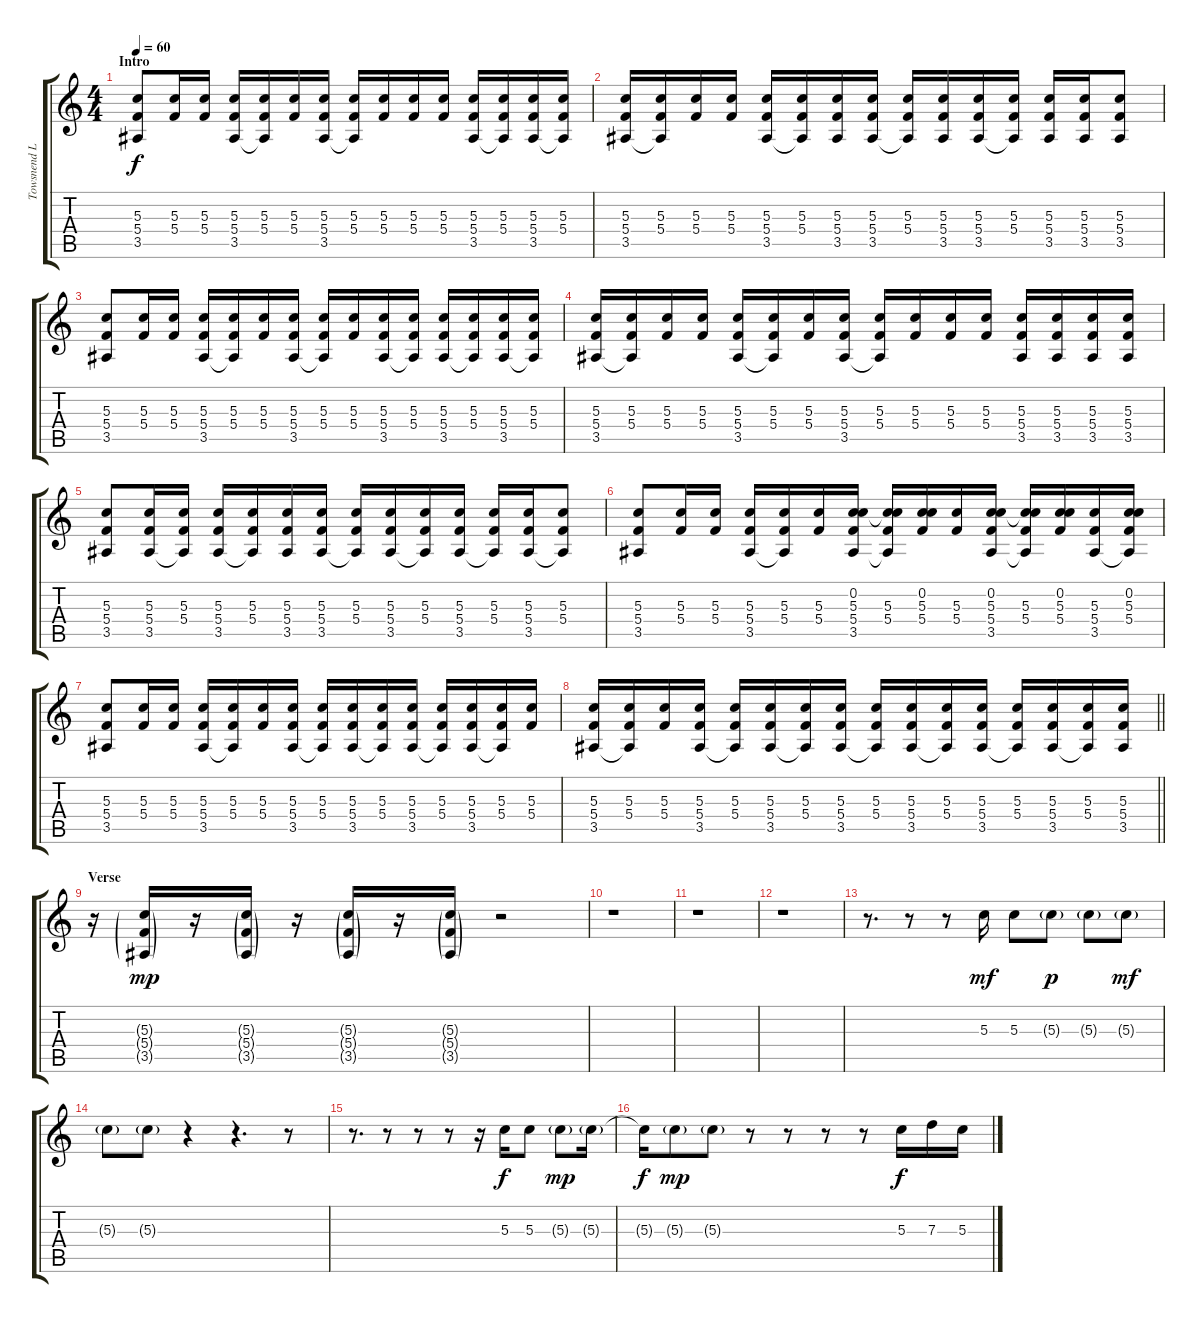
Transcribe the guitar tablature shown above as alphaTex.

\track ("Towsnend Left" "Towsnend L") {instrument acousticguitarsteel}
\staff {score tabs}
\tuning (E4 C4 G3 C3 G2 C2) {hide}
\ts (4 4)
\section ("" "Intro")
\tempo 60
\clef g2
\ks c
(5.3 5.4 3.5).8{dy f instrument acousticguitarsteel} (5.3 5.4).16 (5.3 5.4).16 (5.3 5.4 3.5).16 (5.3 5.4 3.5{t}).16 (5.3 5.4).16 (5.3 5.4 3.5).16 (5.3 5.4 3.5{t}).16 (5.3 5.4).16 (5.3 5.4).16 (5.3 5.4).16 (5.3 5.4 3.5).16 (5.3 5.4 3.5{t}).16 (5.3 5.4 3.5).16 (5.3 5.4 3.5{t}).16 |
(5.3 5.4 3.5).16 (5.3 5.4 3.5{t}).16 (5.3 5.4).16 (5.3 5.4).16 (5.3 5.4 3.5).16 (5.3 5.4 3.5{t}).16 (5.3 5.4 3.5).16 (5.3 5.4 3.5).16 (5.3 5.4 3.5{t}).16 (5.3 5.4 3.5).16 (5.3 5.4 3.5).16 (5.3 5.4 3.5{t}).16 (5.3 5.4 3.5).16 (5.3 5.4 3.5).16 (5.3 5.4 3.5).8 |
(5.3 5.4 3.5).8 (5.3 5.4).16 (5.3 5.4).16 (5.3 5.4 3.5).16 (5.3 5.4 3.5{t}).16 (5.3 5.4).16 (5.3 5.4 3.5).16 (5.3 5.4 3.5{t}).16 (5.3 5.4).16 (5.3 5.4 3.5).16 (5.3 5.4 3.5{t}).16 (5.3 5.4 3.5).16 (5.3 5.4 3.5{t}).16 (5.3 5.4 3.5).16 (5.3 5.4 3.5{t}).16 |
(5.3 5.4 3.5).16 (5.3 5.4 3.5{t}).16 (5.3 5.4).16 (5.3 5.4).16 (5.3 5.4 3.5).16 (5.3 5.4 3.5{t}).16 (5.3 5.4).16 (5.3 5.4 3.5).16 (5.3 5.4 3.5{t}).16 (5.3 5.4).16 (5.3 5.4).16 (5.3 5.4).16 (5.3 5.4 3.5).16 (5.3 5.4 3.5).16 (5.3 5.4 3.5).16 (5.3 5.4 3.5).16 |
(5.3 5.4 3.5).8 (5.3 5.4 3.5).16 (5.3 5.4 3.5{t}).16 (5.3 5.4 3.5).16 (5.3 5.4 3.5{t}).16 (5.3 5.4 3.5).16 (5.3 5.4 3.5).16 (5.3 5.4 3.5{t}).16 (5.3 5.4 3.5).16 (5.3 5.4 3.5{t}).16 (5.3 5.4 3.5).16 (5.3 5.4 3.5{t}).16 (5.3 5.4 3.5).16 (5.3 5.4 3.5{t}).8 |
(5.3 5.4 3.5).8 (5.3 5.4).16 (5.3 5.4).16 (5.3 5.4 3.5).16 (5.3 5.4 3.5{t}).16 (5.3 5.4).16 (0.2 5.3 5.4 3.5).16 (0.2{t} 5.3 5.4 3.5{t}).16 (0.2 5.3 5.4).16 (5.3 5.4).16 (0.2 5.3 5.4 3.5).16 (0.2{t} 5.3 5.4 3.5{t}).16 (0.2 5.3 5.4).16 (5.3 5.4 3.5).16 (0.2 5.3 5.4 3.5{t}).16 |
(5.3 5.4 3.5).8 (5.3 5.4).16 (5.3 5.4).16 (5.3 5.4 3.5).16 (5.3 5.4 3.5{t}).16 (5.3 5.4).16 (5.3 5.4 3.5).16 (5.3 5.4 3.5{t}).16 (5.3 5.4 3.5).16 (5.3 5.4 3.5{t}).16 (5.3 5.4 3.5).16 (5.3 5.4 3.5{t}).16 (5.3 5.4 3.5).16 (5.3 5.4 3.5{t}).16 (5.3 5.4).16 |
\barLineRight lightlight
(5.3 5.4 3.5).16 (5.3 5.4 3.5{t}).16 (5.3 5.4).16 (5.3 5.4 3.5).16 (5.3 5.4 3.5{t}).16 (5.3 5.4 3.5).16 (5.3 5.4 3.5{t}).16 (5.3 5.4 3.5).16 (5.3 5.4 3.5{t}).16 (5.3 5.4 3.5).16 (5.3 5.4 3.5{t}).16 (5.3 5.4 3.5).16 (5.3 5.4 3.5{t}).16 (5.3 5.4 3.5).16 (5.3 5.4 3.5{t}).16 (5.3 5.4 3.5).16 |
\section ("" "Verse")
r.16 (5.3{g} 5.4{g} 3.5{g}).16{dy mp} r.16 (5.3{g} 5.4{g} 3.5{g}).16 r.16 (5.3{g} 5.4{g} 3.5{g}).16 r.16 (5.3{g} 5.4{g} 3.5{g}).16 r.2 |
r.1 |
r.1 |
r.1 |
r.8{d} r.8 r.8 5.3.16{dy mf} 5.3.8 5.3{g}.8{dy p} 5.3{g}.8 5.3{g}.8{dy mf} |
5.3{g}.8 5.3{g}.8 r.4 r.4{d} r.8 |
r.8{d} r.8 r.8 r.8 r.16 5.3.16{dy f} 5.3.8 5.3{g}.8{dy mp} 5.3{g}.16 |
5.3{t}.16{dy f} 5.3{g}.8{dy mp} 5.3{g}.8 r.8 r.8 r.8 r.8 5.3.16{dy f} 7.3.16 5.3.16
